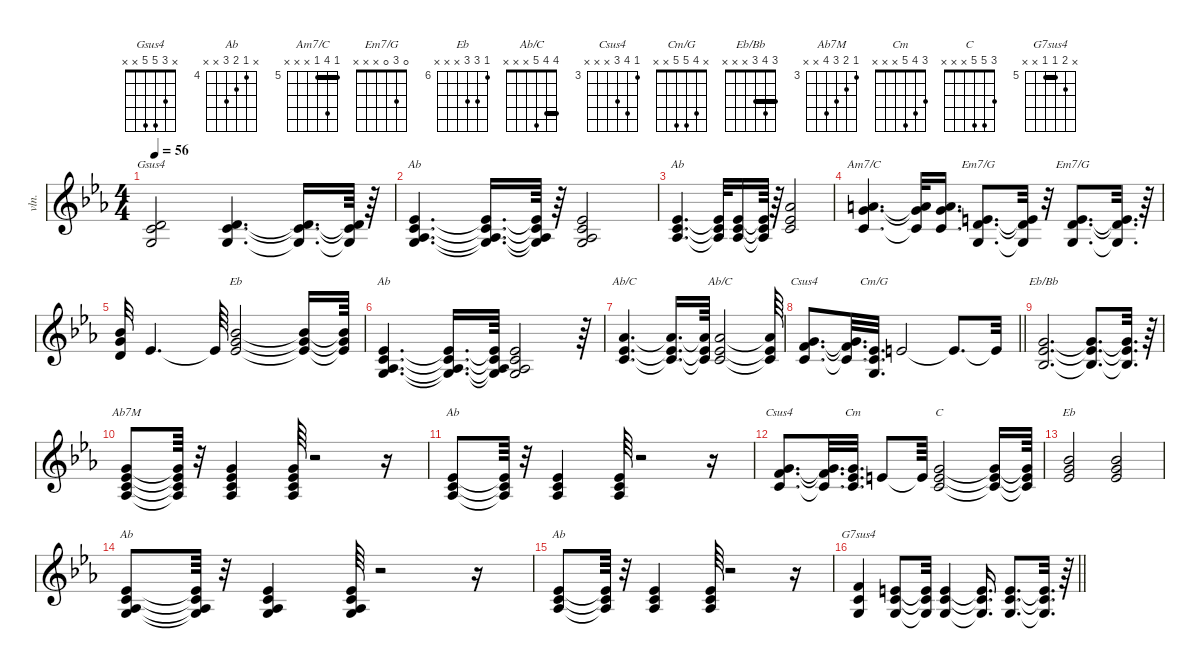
\defaultSystemsLayout 4
\hideDynamics
\bracketExtendMode nobrackets
\otherSystemsTrackNameOrientation horizontal
\track ("Rock Organ" "vln.") {defaultSystemsLayout 4 instrument synthstrings1}
\staff {score}
\tuning (E4 B3 G3 D3 A2 E2)
\chord ("Gsus4" x 3 5 5 x x) {showfingering false}
\chord ("Ab" 4 4 5 6 6 4) {firstfret 4 barre (4 4)}
\chord ("Ab" x x x 13 15 16) {firstfret 13 showfingering false}
\chord ("Am7/C" 5 8 5 x x x) {firstfret 5 showfingering false barre 5}
\chord ("Em7/G" 0 3 0 x x x) {showfingering false}
\chord ("Eb" 6 8 8 x x x) {firstfret 6 showfingering false}
\chord ("Ab" 4 4 5 6 6 4) {firstfret 4 showfingering false barre (4 4)}
\chord ("Ab/C" x x 13 13 15 x) {firstfret 13 showfingering false barre 13}
\chord ("Ab/C" 4 4 5 x x x) {showfingering false barre 4}
\chord ("Csus4" 3 6 5 x x x) {firstfret 3 showfingering false}
\chord ("Cm/G" x 4 5 5 x x) {showfingering false}
\chord ("Eb/Bb" 3 4 3 x x x) {showfingering false barre 3}
\chord ("Ab7M" 3 4 5 6 x x) {firstfret 3 showfingering false}
\chord ("Ab" x 4 5 6 x x) {firstfret 4 showfingering false}
\chord ("Cm" 3 4 5 x x x) {showfingering false}
\chord ("C" 3 5 5 x x x) {showfingering false}
\chord ("G7sus4" x 6 5 5 x x) {firstfret 5 showfingering false barre 5}
\ts (4 4)
\beaming (8 2 2 2 2)
\tempo 56
\clef g2
\ks cminor
(3.2{acc forcenatural} 5.3{acc forcenatural} 5.4{acc forcenatural}).2{ch "Gsus4" dy f instrument synthstrings1 beam Up} (3.2{acc forcenatural} 5.3{acc forcenatural} 5.4{acc forcenatural}).4{d beam Up} (3.2{t acc forcenatural} 5.3{t acc forcenatural} 5.4{t acc forcenatural}).16{d beam Up} (3.2{t acc forcenatural} 5.3{t acc forcenatural} 5.4{t acc forcenatural}).64{beam Up} r.64{beam Up} |
(0.3{acc forcenatural} 13.4{acc b} 15.5{acc forcenatural} 16.6{acc b}).4{d ch "Ab" beam Up} (0.3{t acc forcenatural} 13.4{t acc b} 15.5{t acc forcenatural} 16.6{t acc b}).16{d beam Up} (0.3{t acc forcenatural} 13.4{t acc b} 15.5{t acc forcenatural} 16.6{t acc b}).64{beam Up} r.64{beam Up} (0.3{acc forcenatural} 13.4{acc b} 15.5{acc forcenatural} 16.6{acc b}).2{beam Up} |
(13.4{acc b} 15.5{acc forcenatural} 16.6{acc b}).4{d ch "Ab" beam Up} (13.4{t acc b} 15.5{t acc forcenatural} 16.6{t acc b}).32{beam Up} (4.2{acc b} 5.3{acc forcenatural} 6.4{acc b}).16{beam Up} (4.2{t acc b} 5.3{t acc forcenatural} 6.4{t acc b}).64{beam Up} r.64{beam Up} (4.1{acc b} 4.2{acc b} 5.3{acc forcenatural}).2{beam Up} |
(5.1{acc forcenatural} 8.2{acc forcenatural} 5.3{acc forcenatural}).4{d ch "Am7/C" beam Up} (5.1{t acc forcenatural} 8.2{t acc forcenatural} 5.3{t acc forcenatural}).32{beam Up} (5.1{acc forcenatural} 8.2{acc forcenatural} 5.3{acc forcenatural}).16{d beam Up} (0.1{acc forcenatural} 3.2{acc forcenatural} 0.3{acc forcenatural}).8{d ch "Em7/G" beam Up} (0.1{t acc forcenatural} 3.2{t acc forcenatural} 0.3{t acc forcenatural}).32{beam Up} r.32{beam Up} (0.1{acc forcenatural} 3.2{acc forcenatural} 0.3{acc forcenatural}).8{d ch "Em7/G" beam Up} (0.1{t acc forcenatural} 3.2{t acc forcenatural} 0.3{t acc forcenatural}).32{d beam Up} r.64{beam Up} |
(6.1{acc b} 8.2{acc forcenatural} 7.3{acc forcenatural}).32{beam Up} 8.3{acc b}.4{d beam Up} 8.3{t acc b}.64{beam Up} (6.1{acc b} 8.2{acc forcenatural} 8.3{acc b}).2{ch "Eb" beam Up} (6.1{t acc b} 8.2{t acc forcenatural} 8.3{t acc b}).16{beam Up} (6.1{t acc b} 8.2{t acc forcenatural} 8.3{t acc b}).64{beam Up} |
(0.3{acc forcenatural} 13.4{acc b} 15.5{acc forcenatural} 16.6{acc b}).4{d ch "Ab" beam Up} (0.3{t acc forcenatural} 13.4{t acc b} 15.5{t acc forcenatural} 16.6{t acc b}).16{d beam Up} (0.3{t acc forcenatural} 13.4{t acc b} 15.5{t acc forcenatural} 16.6{t acc b}).64{beam Up} (0.3{acc forcenatural} 13.4{acc b} 15.5{acc forcenatural} 16.6{acc b}).2{beam Up} r.64{beam Up} |
(13.3{acc b} 13.4{acc b} 15.5{acc forcenatural}).4{d ch "Ab/C" beam Up} (13.3{t acc b} 13.4{t acc b} 15.5{t acc forcenatural}).16{d beam Up} (13.3{t acc b} 13.4{t acc b} 15.5{t acc forcenatural}).64{beam Up} (4.1{acc b} 4.2{acc b} 5.3{acc forcenatural}).2{ch "Ab/C" beam Up} (4.1{t acc b} 4.2{t acc b} 5.3{t acc forcenatural}).64{beam Up} |
\barLineRight lightlight
(3.1{acc forcenatural} 6.2{acc forcenatural} 5.3{acc forcenatural}).8{d ch "Csus4" beam Up} (3.1{t acc forcenatural} 6.2{t acc forcenatural} 5.3{t acc forcenatural}).32{d beam Up} (4.2{acc b} 5.3{acc forcenatural} 5.4{acc forcenatural}).32{d ch "Cm/G" beam Up} 5.2{acc forcenatural}.2{beam Up} 5.2{t acc forcenatural}.8{d beam Up} 5.2{t acc forcenatural}.32{beam Up} |
(3.1{acc forcenatural} 4.2{acc b} 3.3{acc b}).2{d ch "Eb/Bb" beam Up} (3.1{t acc forcenatural} 4.2{t acc b} 3.3{t acc b}).8{d beam Up} (3.1{t acc forcenatural} 4.2{t acc b} 3.3{t acc b}).32{d beam Up} r.64{beam Up} |
(3.1{acc forcenatural} 4.2{acc b} 5.3{acc forcenatural} 6.4{acc b}).8{ch "Ab7M" beam Up} (3.1{t acc forcenatural} 4.2{t acc b} 5.3{t acc forcenatural} 6.4{t acc b}).64{beam Up} r.32{beam Up} (3.1{acc forcenatural} 4.2{acc b} 5.3{acc forcenatural} 6.4{acc b}).4{beam Up} (3.1{acc forcenatural} 4.2{acc b} 5.3{acc forcenatural} 6.4{acc b}).64{beam Up} r.2{beam Up} r.16{beam Up} |
(4.2{acc b} 5.3{acc forcenatural} 6.4{acc b}).8{ch "Ab" beam Up} (4.2{t acc b} 5.3{t acc forcenatural} 6.4{t acc b}).64{beam Up} r.32{beam Up} (4.2{acc b} 5.3{acc forcenatural} 6.4{acc b}).4{beam Up} (4.2{acc b} 5.3{acc forcenatural} 6.4{acc b}).64{beam Up} r.2{beam Up} r.16{beam Up} |
(3.1{acc forcenatural} 6.2{acc forcenatural} 5.3{acc forcenatural}).8{d ch "Csus4" beam Up} (3.1{t acc forcenatural} 6.2{t acc forcenatural} 5.3{t acc forcenatural}).32{d beam Up} (3.1{acc forcenatural} 4.2{acc b} 5.3{acc forcenatural}).32{d ch "Cm" beam Up} 0.1{acc forcenatural}.8{beam Up} 0.1{t acc forcenatural}.64{beam Up} (3.1{acc forcenatural} 5.2{acc forcenatural} 5.3{acc forcenatural}).2{ch "C" beam Up} (3.1{t acc forcenatural} 5.2{t acc forcenatural} 5.3{t acc forcenatural}).16{beam Up} (3.1{t acc forcenatural} 5.2{t acc forcenatural} 5.3{t acc forcenatural}).64{beam Up} |
(6.1{acc b} 8.2{acc forcenatural} 8.3{acc b}).2{ch "Eb" beam Up} (6.1{acc b} 8.2{acc forcenatural} 8.3{acc b}).2{beam Up} |
(0.3{acc forcenatural} 13.4{acc b} 15.5{acc forcenatural} 16.6{acc b}).8{ch "Ab" beam Up} (0.3{t acc forcenatural} 13.4{t acc b} 15.5{t acc forcenatural} 16.6{t acc b}).64{beam Up} r.32{beam Up} (0.3{acc forcenatural} 13.4{acc b} 15.5{acc forcenatural} 16.6{acc b}).4{beam Up} (0.3{acc forcenatural} 13.4{acc b} 15.5{acc forcenatural} 16.6{acc b}).64{beam Up} r.2{beam Up} r.16{beam Up} |
(13.4{acc b} 15.5{acc forcenatural} 16.6{acc b}).8{ch "Ab" beam Up} (13.4{t acc b} 15.5{t acc forcenatural} 16.6{t acc b}).64{beam Up} r.32{beam Up} (4.2{acc b} 5.3{acc forcenatural} 6.4{acc b}).4{beam Up} (4.2{acc b} 5.3{acc forcenatural} 6.4{acc b}).64{beam Up} r.2{beam Up} r.16{beam Up} |
\barLineRight lightlight
(6.2{acc forcenatural} 5.3{acc forcenatural} 5.4{acc forcenatural}).4{ch "G7sus4" beam Up} (5.2{acc forcenatural} 5.3{acc forcenatural} 5.4{acc forcenatural}).8{beam Up} (5.2{t acc forcenatural} 5.3{t acc forcenatural} 5.4{t acc forcenatural}).32{beam Up} (5.2{acc forcenatural} 5.3{acc forcenatural} 5.4{acc forcenatural}).4{beam Up} (5.2{t acc forcenatural} 5.3{t acc forcenatural} 5.4{t acc forcenatural}).16{d beam Up} (5.2{acc forcenatural} 5.3{acc forcenatural} 5.4{acc forcenatural}).8{d beam Up} (5.2{t acc forcenatural} 5.3{t acc forcenatural} 5.4{t acc forcenatural}).32{d beam Up} r.64{beam Up}
